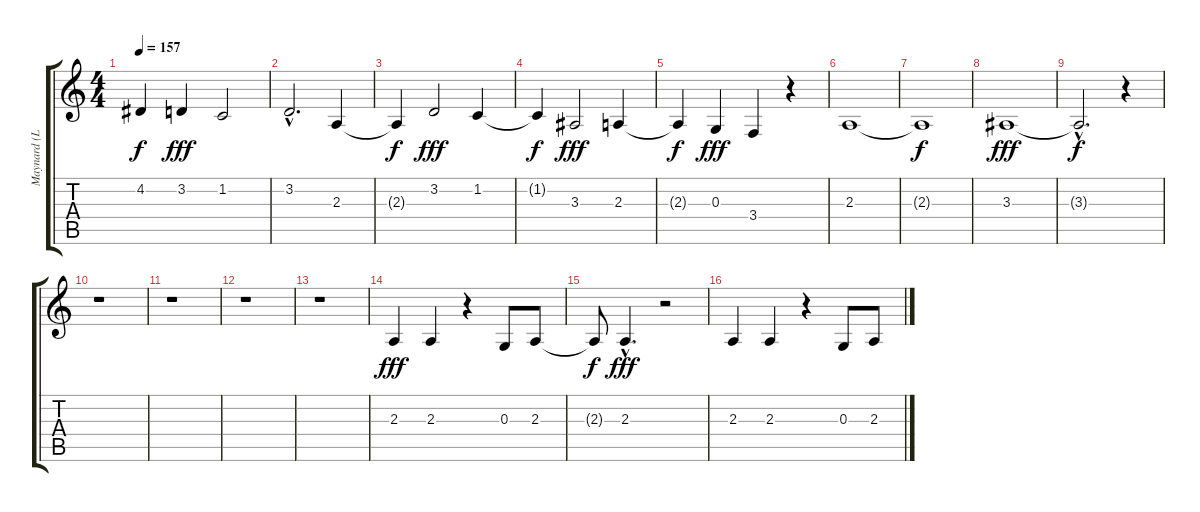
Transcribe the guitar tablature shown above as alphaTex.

\track ("Maynard (Lyrics)" "Maynard (L") {instrument altosax}
\staff {score tabs}
\tuning (E4 B3 G3 D3 A2 D2) {hide}
\ts (4 4)
\tempo 157
\clef g2
\ks c
4.2{t}.4{dy f} 3.2.4{dy fff} 1.2.2 |
3.2{hac}.2{d} 2.3.4 |
2.3{t}.4{dy f} 3.2.2{dy fff} 1.2.4 |
1.2{t}.4{dy f} 3.3.2{dy fff} 2.3.4 |
2.3{t}.4{dy f} 0.3.4{dy fff} 3.4.4 r.4 |
2.3.1 |
2.3{t}.1{dy f} |
3.3.1{dy fff} |
3.3{hac t}.2{d dy f} r.4 |
r.1 |
r.1 |
r.1 |
r.1 |
2.3.4{dy fff} 2.3.4 r.4 0.3.8 2.3.8 |
2.3{t}.8{dy f} 2.3{hac}.4{d dy fff} r.2 |
2.3.4 2.3.4 r.4 0.3.8 2.3.8
